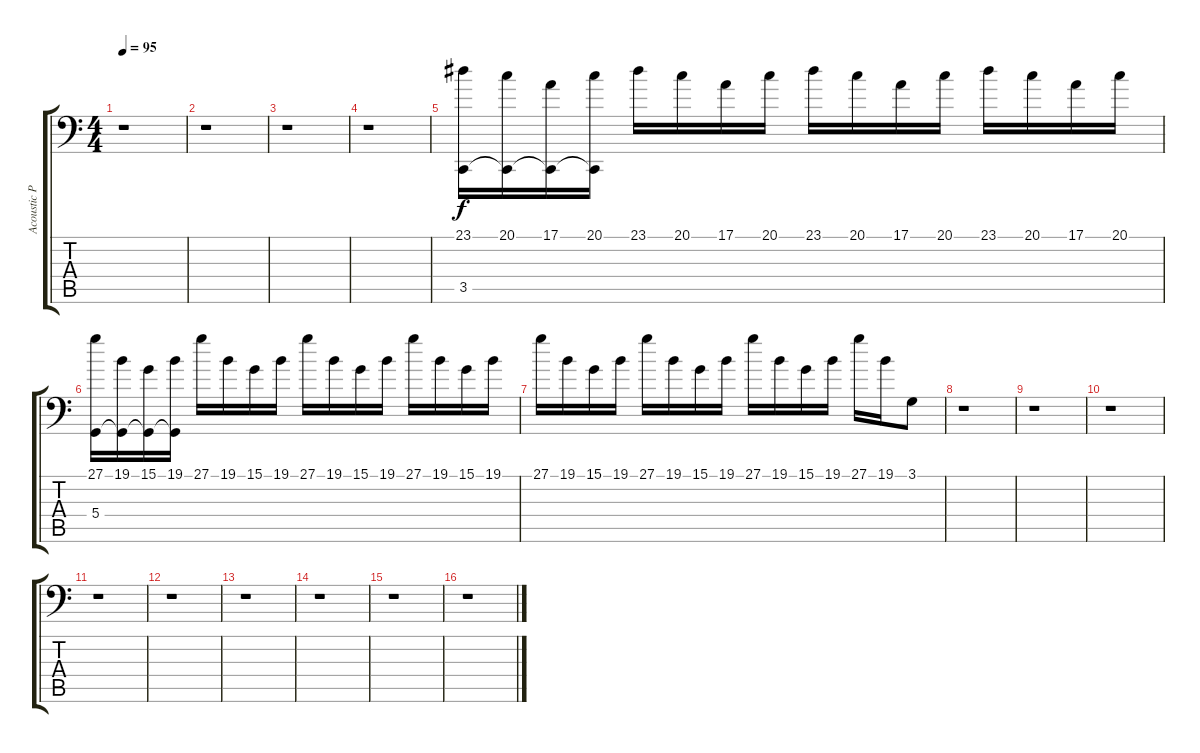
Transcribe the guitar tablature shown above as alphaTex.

\track ("Acoustic Piano" "Acoustic P") {instrument acousticgrandpiano}
\staff {score tabs}
\tuning (E3 B2 G2 D2 A1 E1) {hide}
\ts (4 4)
\tempo 95
\clef f4
\ks c
r.1{dy f} |
r.1 |
r.1 |
r.1 |
(23.1 3.5).16 (20.1 3.5{t}).16 (17.1 3.5{t}).16 (20.1 3.5{t}).16 23.1.16 20.1.16 17.1.16 20.1.16 23.1.16 20.1.16 17.1.16 20.1.16 23.1.16 20.1.16 17.1.16 20.1.16 |
(27.1 5.4).16 (19.1 5.4{t}).16 (15.1 5.4{t}).16 (19.1 5.4{t}).16 27.1.16 19.1.16 15.1.16 19.1.16 27.1.16 19.1.16 15.1.16 19.1.16 27.1.16 19.1.16 15.1.16 19.1.16 |
27.1.16 19.1.16 15.1.16 19.1.16 27.1.16 19.1.16 15.1.16 19.1.16 27.1.16 19.1.16 15.1.16 19.1.16 27.1.16 19.1.16 3.1.8 |
r.1 |
r.1 |
r.1 |
r.1 |
r.1 |
r.1 |
r.1 |
r.1 |
r.1
